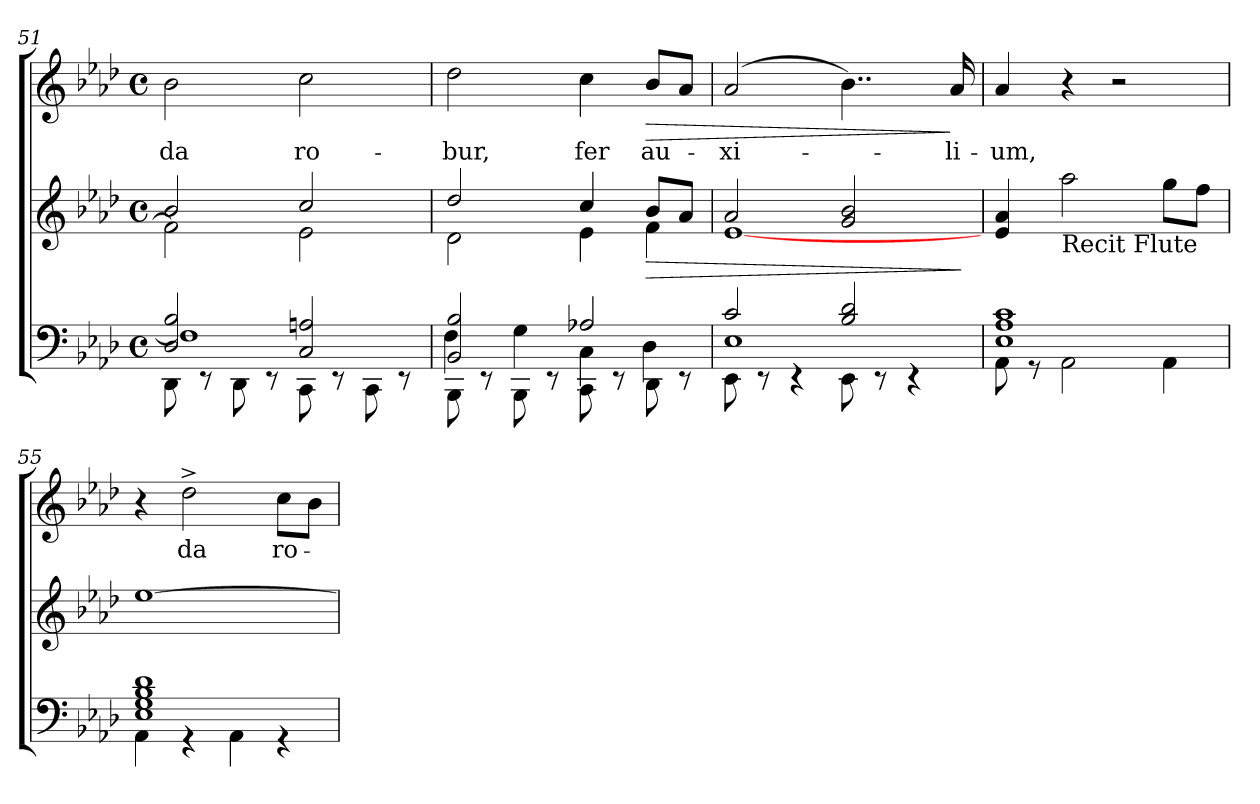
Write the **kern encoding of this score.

**kern	**kern	**dynam	**kern	**text	**dynam
*part2	*part2	*part2	*part1	*part1	*part1
*staff3	*staff2	*staff2/3	*staff1	*staff1	*staff1
*clefF4	*clefG2	*	*clefG2	*	*
*	*	*	*ITrd7c12	*	*
*k[b-e-a-d-]	*k[b-e-a-d-]	*	*k[b-e-a-d-]	*	*
*A-:	*A-:	*	*A-:	*	*
*M4/4	*M4/4	*	*M4/4	*	*
*met(c)	*met(c)	*	*met(c)	*	*
=51	=51	=51	=51	=51	=51
*^	*^	*	*	*	*
*	*^	*	*	*	*	*	*
!	!	!	!	!	!	!	!LO:LY:b	!
2D-/ 2B-/	8DD-\	1F]	2b-/	2f\]	.	2B-\	da	.
.	8rEE	.	.	.	.	.	.	.
.	8DD-\	.	.	.	.	.	.	.
.	8rEE	.	.	.	.	.	.	.
!	!	!	!	!	!	!	!LO:LY:b	!
2C/ 2An/	8CC\	.	2cc/	2e-\	.	2c\	ro-	.
.	8rEE	.	.	.	.	.	.	.
.	8CC\	.	.	.	.	.	.	.
.	8rEE	.	.	.	.	.	.	.
!!LO:LB:g=z
=52	=52	=52	=52	=52	=52	=52	=52	=52
!	!	!	!	!	!	!	!LO:LY:b	!
2BB-/ 2B-/	8BBB-\	4F\	2dd-/	2d-\	.	2d-\	-bur,	.
.	8rEE	.	.	.	.	.	.	.
.	8BBB-\	4G\	.	.	.	.	.	.
.	8rEE	.	.	.	.	.	.	.
!	!	!	!	!	!	!	!LO:LY:b	!
2A-X/	8CC\	4C\	4cc/	4e-\	.	4c\	fer	.
.	8rEE	.	.	.	.	.	.	.
!	!	!	!	!	!LO:HP:b	!	!LO:LY:b	!LO:HP:b
.	8DD-\	4D-\	8b-/L	4f\	>	8B-/L	au-	>
.	8rEE	.	8a-/J	.	.	8A-/J	.	.
=53	=53	=53	=53	=53	=53	=53	=53	=53
!	!	!	!	!	!	!	!LO:LY:b	!
2c/	8EE-\	1E-	2a-/	[<1e-	.	(2A-/	-xi-	.
.	8rEE	.	.	.	.	.	.	.
.	4rEE	.	.	.	.	.	.	.
2B-/ 2d-/	8EE-\	.	2g/ 2b-/	.	.	4..B-\)	.	.
.	8rEE	.	.	.	.	.	.	.
.	4rEE	.	.	.	.	.	.	.
!	!	!	!	!	!	!	!LO:LY:b	!
.	.	.	.	.	.	16A-/	-li-	]
*v	*v	*v	*	*	*	*	*	*
*	*v	*v	*	*	*	*
.	.	]	.	.	.
=54	=54	=54	=54	=54	=54
*^	*	*	*	*	*
!	!	!	!	!	!LO:LY:b	!
1E- 1A- 1c	8AA-\	4e-/ 4a-/	.	4A-/	-um,	.
.	8rGG	.	.	.	.	.
!	!	!LO:TX:b:t=Recit Flute	!	!	!	!
.	2AA-\	2aa-\	.	4r	.	.
.	.	.	.	2r	.	.
.	4AA-\	8gg\L	.	.	.	.
.	.	8ff\J	.	.	.	.
=55	=55	=55	=55	=55	=55	=55
1E- 1G 1B- 1d-	4AA-\	[1ee-	.	4r	.	.
!	!	!	!	!	!LO:LY:b	!
.	4rGG	.	.	2d-^>\	da	.
.	4AA-\	.	.	.	.	.
!	!	!	!	!	!LO:LY:b	!
.	4rGG	.	.	8c\L	ro-	.
.	.	.	.	8B-\J	.	.
*v	*v	*	*	*	*	*
=	=	=	=	=	=
*-	*-	*-	*-	*-	*-
